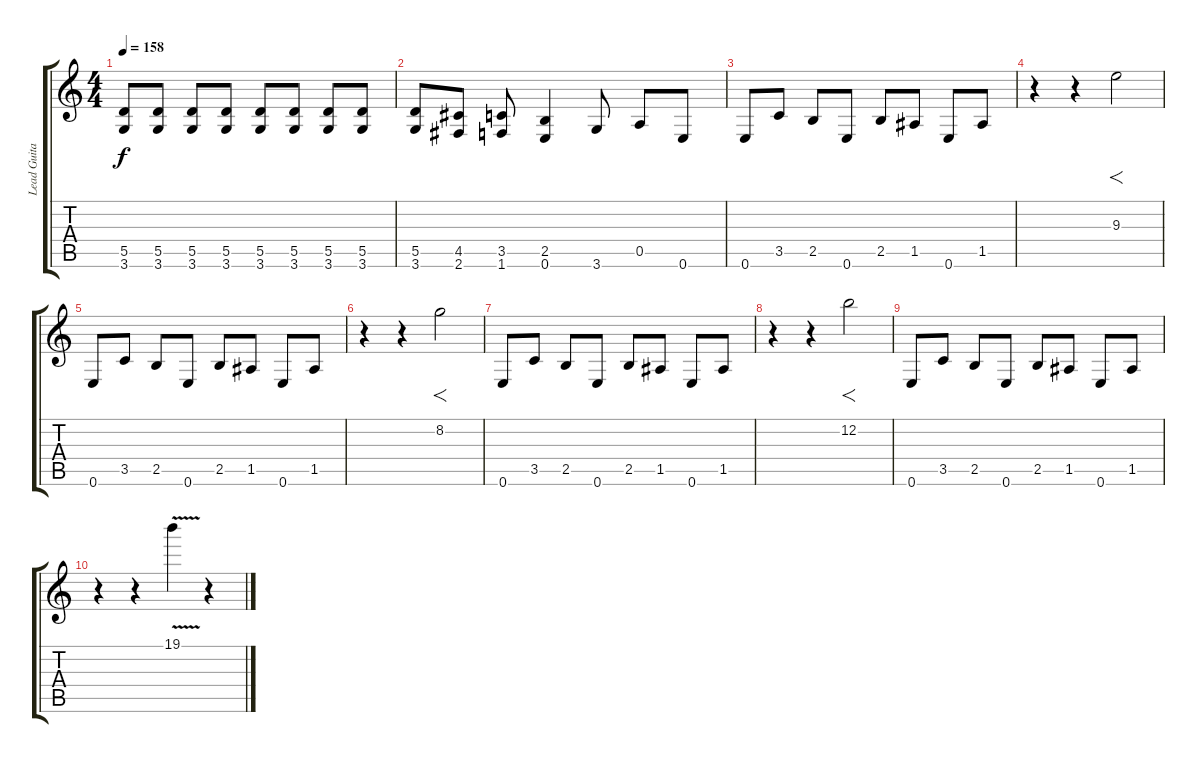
\track ("Lead Guitar (Suzi)" "Lead Guita") {instrument distortionguitar}
\staff {score tabs}
\tuning (E4 B3 G3 D3 A2 E2) {hide}
\ts (4 4)
\tempo 158
\clef g2
\ks c
(5.5 3.6).8{dy f} (5.5 3.6).8 (5.5 3.6).8 (5.5 3.6).8 (5.5 3.6).8 (5.5 3.6).8 (5.5 3.6).8 (5.5 3.6).8 |
(5.5 3.6).8 (4.5 2.6).8 (3.5 1.6).8 (2.5 0.6).4 3.6.8 0.5.8 0.6.8 |
0.6.8 3.5.8 2.5.8 0.6.8 2.5.8 1.5.8 0.6.8 1.5.8 |
r.4 r.4 9.3.2{f} |
0.6.8 3.5.8 2.5.8 0.6.8 2.5.8 1.5.8 0.6.8 1.5.8 |
r.4 r.4 8.2.2{f} |
0.6.8 3.5.8 2.5.8 0.6.8 2.5.8 1.5.8 0.6.8 1.5.8 |
r.4 r.4 12.2.2{f} |
0.6.8 3.5.8 2.5.8 0.6.8 2.5.8 1.5.8 0.6.8 1.5.8 |
r.4 r.4 19.1{v}.4 r.4
